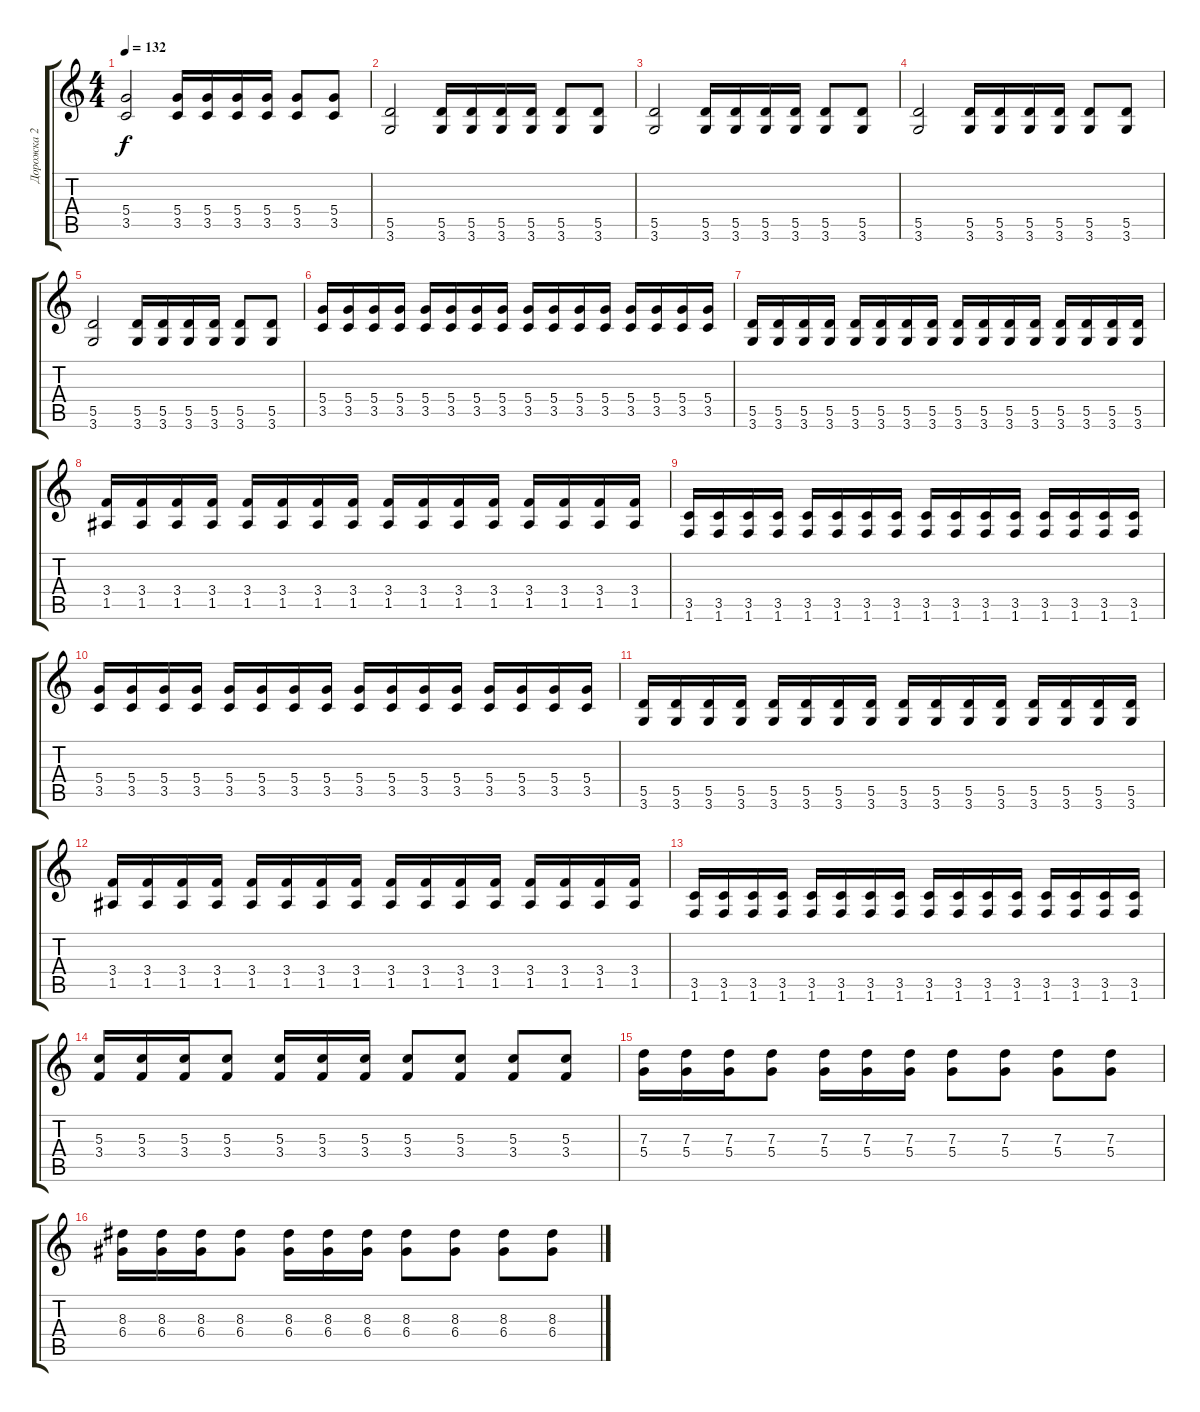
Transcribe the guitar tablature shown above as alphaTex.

\track ("Дорожка 2" "Дорожка 2") {instrument distortionguitar}
\staff {score tabs}
\tuning (E4 B3 G3 D3 A2 E2) {hide}
\ts (4 4)
\tempo 132
\clef g2
\ks c
(5.4 3.5).2{dy f} (5.4 3.5).16 (5.4 3.5).16 (5.4 3.5).16 (5.4 3.5).16 (5.4 3.5).8 (5.4 3.5).8 |
(5.5 3.6).2 (5.5 3.6).16 (5.5 3.6).16 (5.5 3.6).16 (5.5 3.6).16 (5.5 3.6).8 (5.5 3.6).8 |
(5.5 3.6).2 (5.5 3.6).16 (5.5 3.6).16 (5.5 3.6).16 (5.5 3.6).16 (5.5 3.6).8 (5.5 3.6).8 |
(5.5 3.6).2 (5.5 3.6).16 (5.5 3.6).16 (5.5 3.6).16 (5.5 3.6).16 (5.5 3.6).8 (5.5 3.6).8 |
(5.5 3.6).2 (5.5 3.6).16 (5.5 3.6).16 (5.5 3.6).16 (5.5 3.6).16 (5.5 3.6).8 (5.5 3.6).8 |
(5.4 3.5).16 (5.4 3.5).16 (5.4 3.5).16 (5.4 3.5).16 (5.4 3.5).16 (5.4 3.5).16 (5.4 3.5).16 (5.4 3.5).16 (5.4 3.5).16 (5.4 3.5).16 (5.4 3.5).16 (5.4 3.5).16 (5.4 3.5).16 (5.4 3.5).16 (5.4 3.5).16 (5.4 3.5).16 |
(5.5 3.6).16 (5.5 3.6).16 (5.5 3.6).16 (5.5 3.6).16 (5.5 3.6).16 (5.5 3.6).16 (5.5 3.6).16 (5.5 3.6).16 (5.5 3.6).16 (5.5 3.6).16 (5.5 3.6).16 (5.5 3.6).16 (5.5 3.6).16 (5.5 3.6).16 (5.5 3.6).16 (5.5 3.6).16 |
(3.4 1.5).16 (3.4 1.5).16 (3.4 1.5).16 (3.4 1.5).16 (3.4 1.5).16 (3.4 1.5).16 (3.4 1.5).16 (3.4 1.5).16 (3.4 1.5).16 (3.4 1.5).16 (3.4 1.5).16 (3.4 1.5).16 (3.4 1.5).16 (3.4 1.5).16 (3.4 1.5).16 (3.4 1.5).16 |
(3.5 1.6).16 (3.5 1.6).16 (3.5 1.6).16 (3.5 1.6).16 (3.5 1.6).16 (3.5 1.6).16 (3.5 1.6).16 (3.5 1.6).16 (3.5 1.6).16 (3.5 1.6).16 (3.5 1.6).16 (3.5 1.6).16 (3.5 1.6).16 (3.5 1.6).16 (3.5 1.6).16 (3.5 1.6).16 |
(5.4 3.5).16 (5.4 3.5).16 (5.4 3.5).16 (5.4 3.5).16 (5.4 3.5).16 (5.4 3.5).16 (5.4 3.5).16 (5.4 3.5).16 (5.4 3.5).16 (5.4 3.5).16 (5.4 3.5).16 (5.4 3.5).16 (5.4 3.5).16 (5.4 3.5).16 (5.4 3.5).16 (5.4 3.5).16 |
(5.5 3.6).16 (5.5 3.6).16 (5.5 3.6).16 (5.5 3.6).16 (5.5 3.6).16 (5.5 3.6).16 (5.5 3.6).16 (5.5 3.6).16 (5.5 3.6).16 (5.5 3.6).16 (5.5 3.6).16 (5.5 3.6).16 (5.5 3.6).16 (5.5 3.6).16 (5.5 3.6).16 (5.5 3.6).16 |
(3.4 1.5).16 (3.4 1.5).16 (3.4 1.5).16 (3.4 1.5).16 (3.4 1.5).16 (3.4 1.5).16 (3.4 1.5).16 (3.4 1.5).16 (3.4 1.5).16 (3.4 1.5).16 (3.4 1.5).16 (3.4 1.5).16 (3.4 1.5).16 (3.4 1.5).16 (3.4 1.5).16 (3.4 1.5).16 |
(3.5 1.6).16 (3.5 1.6).16 (3.5 1.6).16 (3.5 1.6).16 (3.5 1.6).16 (3.5 1.6).16 (3.5 1.6).16 (3.5 1.6).16 (3.5 1.6).16 (3.5 1.6).16 (3.5 1.6).16 (3.5 1.6).16 (3.5 1.6).16 (3.5 1.6).16 (3.5 1.6).16 (3.5 1.6).16 |
(5.3 3.4).16 (5.3 3.4).16 (5.3 3.4).16 (5.3 3.4).8 (5.3 3.4).16 (5.3 3.4).16 (5.3 3.4).16 (5.3 3.4).8 (5.3 3.4).8 (5.3 3.4).8 (5.3 3.4).8 |
(7.3 5.4).16 (7.3 5.4).16 (7.3 5.4).16 (7.3 5.4).8 (7.3 5.4).16 (7.3 5.4).16 (7.3 5.4).16 (7.3 5.4).8 (7.3 5.4).8 (7.3 5.4).8 (7.3 5.4).8 |
(8.3 6.4).16 (8.3 6.4).16 (8.3 6.4).16 (8.3 6.4).8 (8.3 6.4).16 (8.3 6.4).16 (8.3 6.4).16 (8.3 6.4).8 (8.3 6.4).8 (8.3 6.4).8 (8.3 6.4).8
